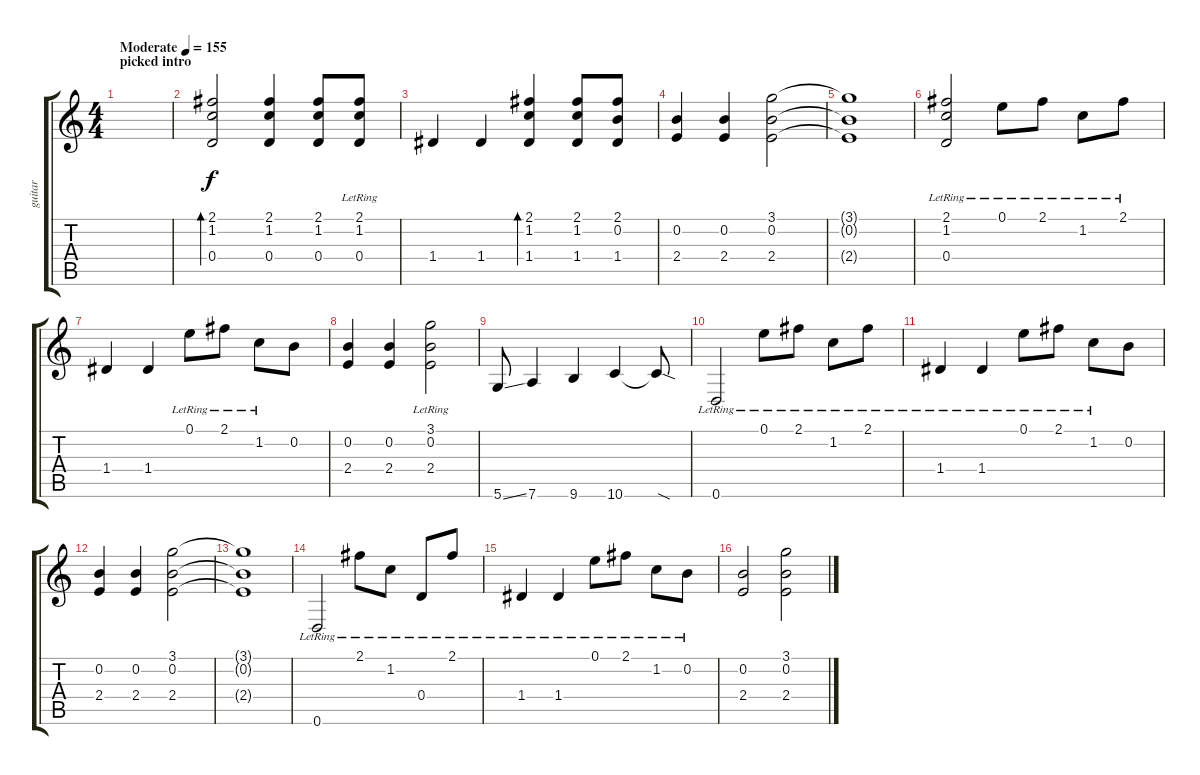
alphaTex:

\track ("guitar" "guitar") {instrument acousticguitarsteel}
\staff {score tabs}
\tuning (E4 B3 G3 D3 A2 D2) {hide}
\ts (4 4)
\section ("" "picked intro")
\tempo (155 "Moderate")
\clef g2
\ks c
|
(2.1 1.2 0.4).2{bd 120} (2.1 1.2 0.4).4 (2.1 1.2 0.4).8 (2.1{lr} 1.2 0.4).8 |
1.4.4 1.4.4 (2.1 1.2 1.4).4{bd 120} (2.1 1.2 1.4).8 (2.1 0.2 1.4).8 |
(0.2 2.4).4 (0.2 2.4).4 (3.1 0.2 2.4).2 |
(3.1{t} 0.2{t} 2.4{t}).1 |
(2.1{lr} 1.2{lr} 0.4{lr}).2 0.1{lr}.8 2.1{lr}.8 1.2{lr}.8 2.1{lr}.8 |
1.4.4 1.4.4 0.1{lr}.8 2.1{lr}.8 1.2{lr}.8 0.2.8 |
(0.2 2.4).4 (0.2 2.4).4 (3.1{lr} 0.2{lr} 2.4{lr}).2 |
5.6{ss}.8 7.6.4 9.6.4 10.6.4 10.6{sod t}.8 |
0.6{lr}.2 0.1{lr}.8 2.1{lr}.8 1.2{lr}.8 2.1{lr}.8 |
1.4{lr}.4 1.4{lr}.4 0.1{lr}.8 2.1{lr}.8 1.2{lr}.8 0.2.8 |
(0.2 2.4).4 (0.2 2.4).4 (3.1 0.2 2.4).2 |
(3.1{t} 0.2{t} 2.4{t}).1 |
0.6{lr}.2 2.1{lr}.8 1.2{lr}.8 0.4{lr}.8 2.1{lr}.8 |
1.4{lr}.4 1.4{lr}.4 0.1{lr}.8 2.1{lr}.8 1.2{lr}.8 0.2{lr}.8 |
(0.2 2.4).2 (3.1 0.2 2.4).2
